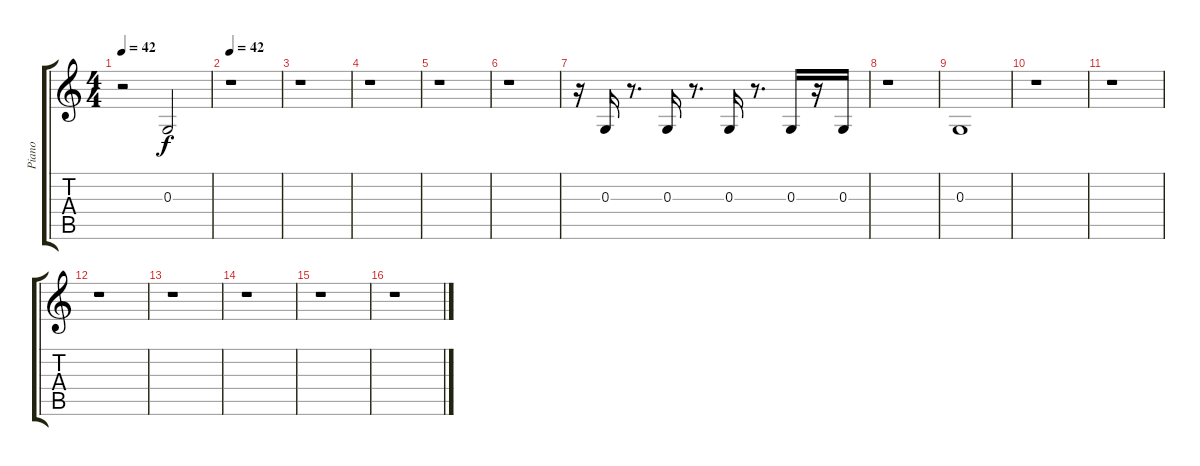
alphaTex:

\track ("Piano" "Piano") {instrument acousticgrandpiano}
\staff {score tabs}
\tuning (E4 B3 G3 D3 A2 E2) {hide}
\ts (4 4)
\tempo 42
\clef g2
\ks c
r.2{dy f} 0.3.2{volume 12 balance 8 instrument acousticguitarsteel} |
\tempo 42
r.1 |
r.1 |
r.1 |
r.1 |
r.1 |
r.16 0.3.16{volume 12 instrument acousticguitarsteel} r.8{d} 0.3.16{volume 12 balance 8 instrument acousticguitarsteel} r.8{d} 0.3.16{volume 12 instrument acousticguitarsteel} r.8{d} 0.3.16{volume 12 balance 8 instrument acousticguitarsteel} r.16 0.3.16{volume 12 instrument acousticguitarsteel} |
r.1 |
0.3.1{volume 12 balance 8 instrument acousticguitarsteel} |
r.1 |
r.1 |
r.1 |
r.1 |
r.1 |
r.1 |
r.1
